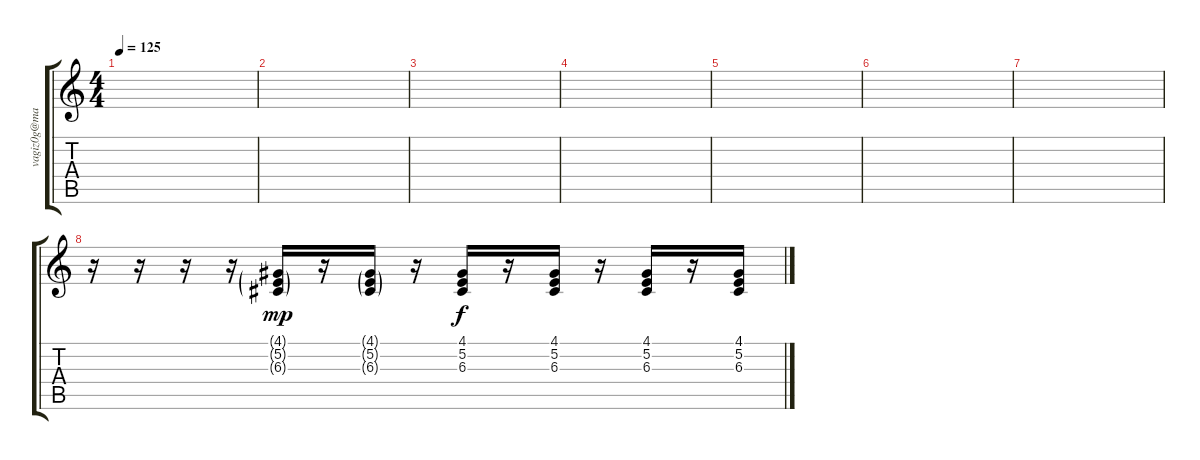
\track ("" "vagiz0g@ma") {instrument pad1newage}
\staff {score tabs}
\tuning (E4 B3 G3 D3 A2 E2) {hide}
\ts (4 4)
\tempo 125
\clef g2
\ks c
|
|
|
|
|
|
|
r.16 r.16 r.16 r.16 (4.1{g} 5.2{g} 6.3{g}).16{dy mp} r.16 (4.1{g} 5.2{g} 6.3{g}).16 r.16 (4.1 5.2 6.3).16{dy f} r.16 (4.1 5.2 6.3).16 r.16 (4.1 5.2 6.3).16 r.16 (4.1 5.2 6.3).16
